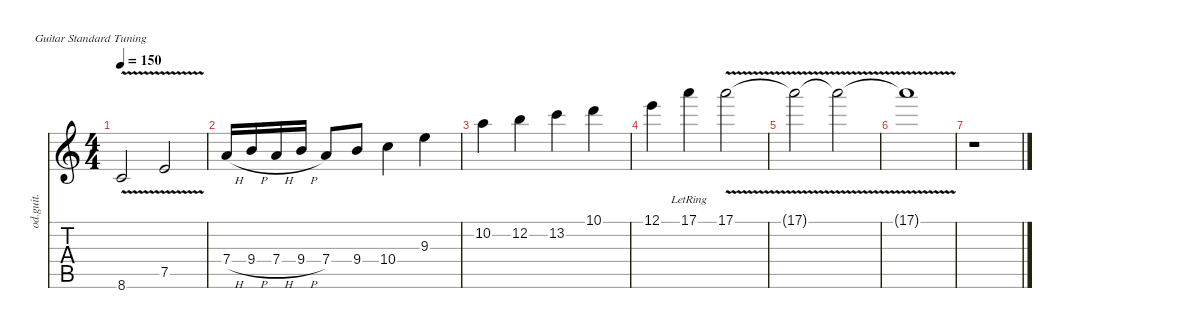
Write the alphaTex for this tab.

\defaultSystemsLayout 4
\hideDynamics
\bracketExtendMode nobrackets
\otherSystemsTrackNameOrientation horizontal
\track ("Track 1" "od.guit.") {instrument overdrivenguitar}
\staff {score tabs}
\tuning (E4 B3 G3 D3 A2 E2)
\ts (4 4)
\tempo 150
\clef g2
\ks c
8.6{v}.2{dy f beam Up} 7.5{v}.2{beam Up} |
7.4{h}.16{beam Up} 9.4{h}.16{beam Up} 7.4{h}.16{beam Up} 9.4{h}.16{beam Up} 7.4.8{beam Up} 9.4.8{beam Up} 10.4.4{beam Down} 9.3.4{beam Down} |
10.2.4{beam Down} 12.2.4{beam Down} 13.2.4{beam Down} 10.1.4{beam Down} |
12.1.4{beam Down} 17.1{lr}.4{beam Down} 17.1{v}.2{beam Down} |
17.1{v t}.2{beam Down} 17.1{v t}.2{beam Down} |
17.1{v t}.1{beam Down} |
r.1{beam Down}
